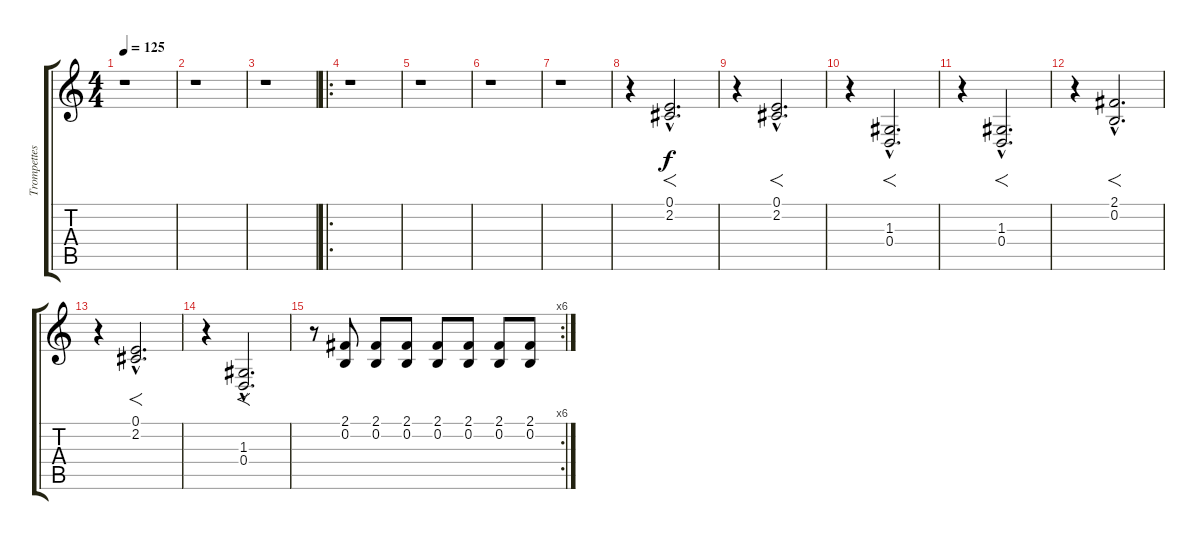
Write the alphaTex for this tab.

\track ("Trompettes" "Trompettes") {instrument trumpet}
\staff {score tabs}
\tuning (E4 B3 G3 D3 A2 E2) {hide}
\ts (4 4)
\tempo 125
\clef g2
\ks c
r.1{dy f instrument trumpet} |
r.1 |
r.1 |
\ro
r.1 |
r.1 |
r.1 |
r.1 |
r.4 (0.1{hac} 2.2{hac}).2{f d} |
r.4 (0.1{hac} 2.2{hac}).2{f d} |
r.4 (1.3{hac} 0.4{hac}).2{f d} |
r.4 (1.3{hac} 0.4{hac}).2{f d} |
r.4 (2.1{hac} 0.2{hac}).2{f d} |
r.4 (0.1{hac} 2.2{hac}).2{f d} |
r.4 (1.3{hac} 0.4{hac}).2{f d} |
\rc 6
r.8 (2.1 0.2).8 (2.1 0.2).8 (2.1 0.2).8 (2.1 0.2).8 (2.1 0.2).8 (2.1 0.2).8 (2.1 0.2).8
